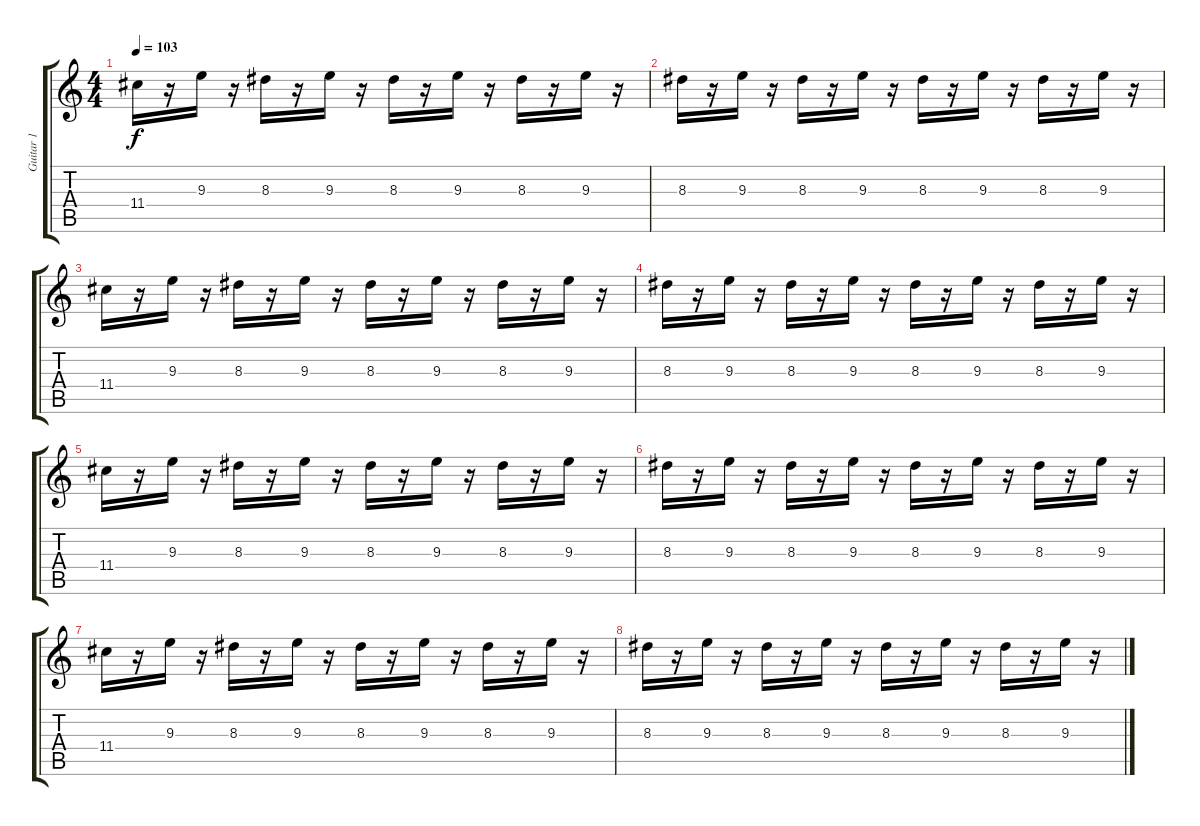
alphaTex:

\track ("Guitar 1" "Guitar 1") {instrument overdrivenguitar}
\staff {score tabs}
\tuning (E4 B3 G3 D3 A2 E2) {hide}
\ts (4 4)
\tempo 103
\clef g2
\ks c
11.4.16{dy f} r.16 9.3.16 r.16 8.3.16 r.16 9.3.16 r.16 8.3.16 r.16 9.3.16 r.16 8.3.16 r.16 9.3.16 r.16 |
8.3.16 r.16 9.3.16 r.16 8.3.16 r.16 9.3.16 r.16 8.3.16 r.16 9.3.16 r.16 8.3.16 r.16 9.3.16 r.16 |
11.4.16 r.16 9.3.16 r.16 8.3.16 r.16 9.3.16 r.16 8.3.16 r.16 9.3.16 r.16 8.3.16 r.16 9.3.16 r.16 |
8.3.16 r.16 9.3.16 r.16 8.3.16 r.16 9.3.16 r.16 8.3.16 r.16 9.3.16 r.16 8.3.16 r.16 9.3.16 r.16 |
11.4.16 r.16 9.3.16 r.16 8.3.16 r.16 9.3.16 r.16 8.3.16 r.16 9.3.16 r.16 8.3.16 r.16 9.3.16 r.16 |
8.3.16 r.16 9.3.16 r.16 8.3.16 r.16 9.3.16 r.16 8.3.16 r.16 9.3.16 r.16 8.3.16 r.16 9.3.16 r.16 |
11.4.16 r.16 9.3.16 r.16 8.3.16 r.16 9.3.16 r.16 8.3.16 r.16 9.3.16 r.16 8.3.16 r.16 9.3.16 r.16 |
8.3.16 r.16 9.3.16 r.16 8.3.16 r.16 9.3.16 r.16 8.3.16 r.16 9.3.16 r.16 8.3.16 r.16 9.3.16 r.16
